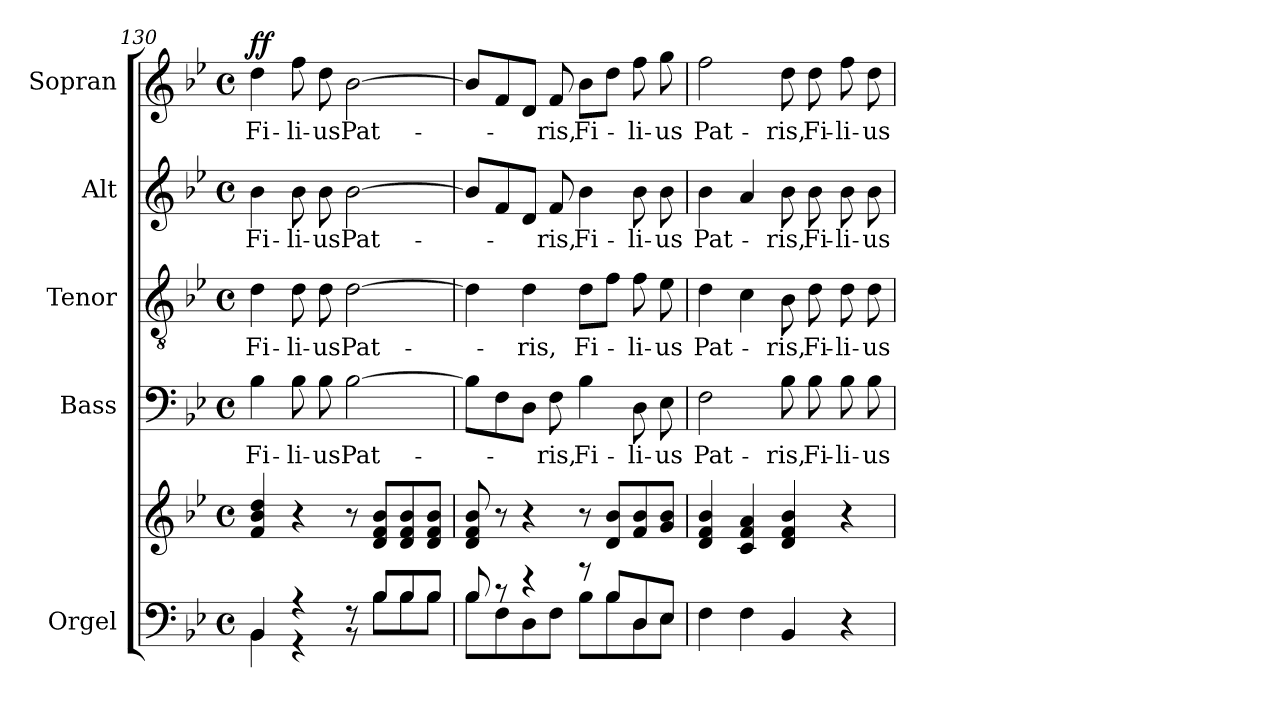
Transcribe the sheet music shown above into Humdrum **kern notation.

**kern	**kern	**kern	**text	**kern	**text	**kern	**text	**kern	**text	**dynam
*part5	*part5	*part4	*part4	*part3	*part3	*part2	*part2	*part1	*part1	*part1
*staff6	*staff5	*staff4	*staff4	*staff3	*staff3	*staff2	*staff2	*staff1	*staff1	*staff1
*I"Orgel	*	*I"Bass	*	*I"Tenor	*	*I"Alt	*	*I"Sopran	*	*
*I'Org.	*	*I'B.	*	*I'T.	*	*I'A.	*	*I'S.	*	*
*clefF4	*clefG2	*clefF4	*	*clefGv2	*	*clefG2	*	*clefG2	*	*
*k[b-e-]	*k[b-e-]	*k[b-e-]	*	*k[b-e-]	*	*k[b-e-]	*	*k[b-e-]	*	*
*B-:	*B-:	*B-:	*	*B-:	*	*B-:	*	*B-:	*	*
*M4/4	*M4/4	*M4/4	*	*M4/4	*	*M4/4	*	*M4/4	*	*
*met(c)	*met(c)	*met(c)	*	*met(c)	*	*met(c)	*	*met(c)	*	*
=130	=130	=130	=130	=130	=130	=130	=130	=130	=130	=130
*^	*	*	*	*	*	*	*	*	*	*
!	!	!	!	!LO:LY:b	!	!LO:LY:b	!	!LO:LY:b	!	!LO:LY:b	!LO:DY:a
4BB-/	4BB-\	4f/ 4b-/ 4dd/	4B-\	Fi-	4d\	Fi-	4b-\	Fi-	4dd\	Fi-	ff
!	!	!	!	!LO:LY:b	!	!LO:LY:b	!	!LO:LY:b	!	!LO:LY:b	!
4r	4r	4r	8B-\	-li-	8d\	-li-	8b-\	-li-	8ff\	-li-	.
!	!	!	!	!LO:LY:b	!	!LO:LY:b	!	!LO:LY:b	!	!LO:LY:b	!
.	.	.	8B-\	-us	8d\	-us	8b-\	-us	8dd\	-us	.
!	!	!	!	!LO:LY:b	!	!LO:LY:b	!	!LO:LY:b	!	!LO:LY:b	!
8r	8r	8r	[2B-\	Pat-	[2d\	Pat-	[2b-\	Pat-	[2b-\	Pat-	.
8B-/L	8B-\L	8d/ 8f/ 8b-/L	.	.	.	.	.	.	.	.	.
8B-/	8B-\	8d/ 8f/ 8b-/	.	.	.	.	.	.	.	.	.
8B-/J	8B-\J	8d/ 8f/ 8b-/J	.	.	.	.	.	.	.	.	.
=131	=131	=131	=131	=131	=131	=131	=131	=131	=131	=131	=131
8B-/	8B-\L	8d/ 8f/ 8b-/	8B-\L]	.	4d\]	.	8b-/L]	.	8b-/L]	.	.
8rc	8F\	8r	8F\	.	.	.	8f/	.	8f/	.	.
!	!	!	!	!	!	!LO:LY:b	!	!	!	!	!
4rd	8D\	4r	8D\J	.	4d\	-ris,	8d/J	.	8d/J	.	.
!	!	!	!	!LO:LY:b	!	!	!	!LO:LY:b	!	!LO:LY:b	!
.	8F\J	.	8F\	-ris,	.	.	8f/	-ris,	8f/	-ris,	.
!	!	!	!	!LO:LY:b	!	!LO:LY:b	!	!LO:LY:b	!	!LO:LY:b	!
8rf	8B-\L	8r	4B-\	Fi-	8d\L	Fi-	4b-\	Fi-	8b-\L	Fi-	.
8B-/L	8B-\	8d/ 8b-/L	.	.	8f\J	.	.	.	8dd\J	.	.
!	!	!	!	!LO:LY:b	!	!LO:LY:b	!	!LO:LY:b	!	!LO:LY:b	!
8D/	8D\	8f/ 8b-/	8D\	-li-	8f\	-li-	8b-\	-li-	8ff\	-li-	.
!	!	!	!	!LO:LY:b	!	!LO:LY:b	!	!LO:LY:b	!	!LO:LY:b	!
8E-/J	8E-\J	8g/ 8b-/J	8E-\	-us	8e-\	-us	8b-\	-us	8gg\	-us	.
=132	=132	=132	=132	=132	=132	=132	=132	=132	=132	=132	=132
!	!	!	!	!LO:LY:b	!	!LO:LY:b	!	!LO:LY:b	!	!LO:LY:b	!
*v	*v	*	*	*	*	*	*	*	*	*	*
4F\	4d/ 4f/ 4b-/	2F\	Pat-	4d\	Pat-	4b-\	Pat-	2ff\	Pat-	.
4F\	4c/ 4f/ 4a/	.	.	4c\	.	4a/	.	.	.	.
!	!	!	!LO:LY:b	!	!LO:LY:b	!	!LO:LY:b	!	!LO:LY:b	!
4BB-/	4d/ 4f/ 4b-/	8B-\	-ris,	8B-\	-ris,	8b-\	-ris,	8dd\	-ris,	.
!	!	!	!LO:LY:b	!	!LO:LY:b	!	!LO:LY:b	!	!LO:LY:b	!
.	.	8B-\	Fi-	8d\	Fi-	8b-\	Fi-	8dd\	Fi-	.
!	!	!	!LO:LY:b	!	!LO:LY:b	!	!LO:LY:b	!	!LO:LY:b	!
4r	4r	8B-\	-li-	8d\	-li-	8b-\	-li-	8ff\	-li-	.
!	!	!	!LO:LY:b	!	!LO:LY:b	!	!LO:LY:b	!	!LO:LY:b	!
.	.	8B-\	-us	8d\	-us	8b-\	-us	8dd\	-us	.
=	=	=	=	=	=	=	=	=	=	=
*-	*-	*-	*-	*-	*-	*-	*-	*-	*-	*-
